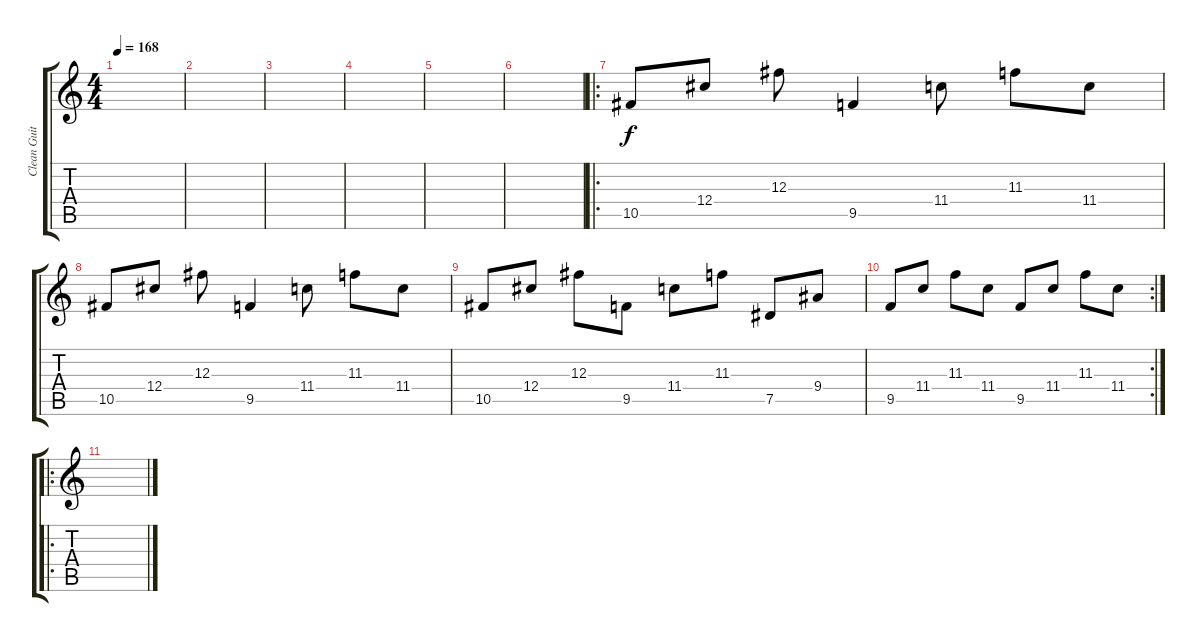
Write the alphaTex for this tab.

\track ("Clean Guitar" "Clean Guit") {instrument electricguitarclean}
\staff {score tabs}
\tuning (Eb4 Bb3 Gb3 Db3 Ab2 Eb2) {hide}
\ts (4 4)
\tempo 168
\clef g2
\ks c
|
|
|
|
|
|
\ro
10.5.8 12.4.8 12.3.8 9.5.4 11.4.8 11.3.8 11.4.8 |
10.5.8 12.4.8 12.3.8 9.5.4 11.4.8 11.3.8 11.4.8 |
10.5.8 12.4.8 12.3.8 9.5.8 11.4.8 11.3.8 7.5.8 9.4.8 |
\rc 2
9.5.8 11.4.8 11.3.8 11.4.8 9.5.8 11.4.8 11.3.8 11.4.8 |
\ro
